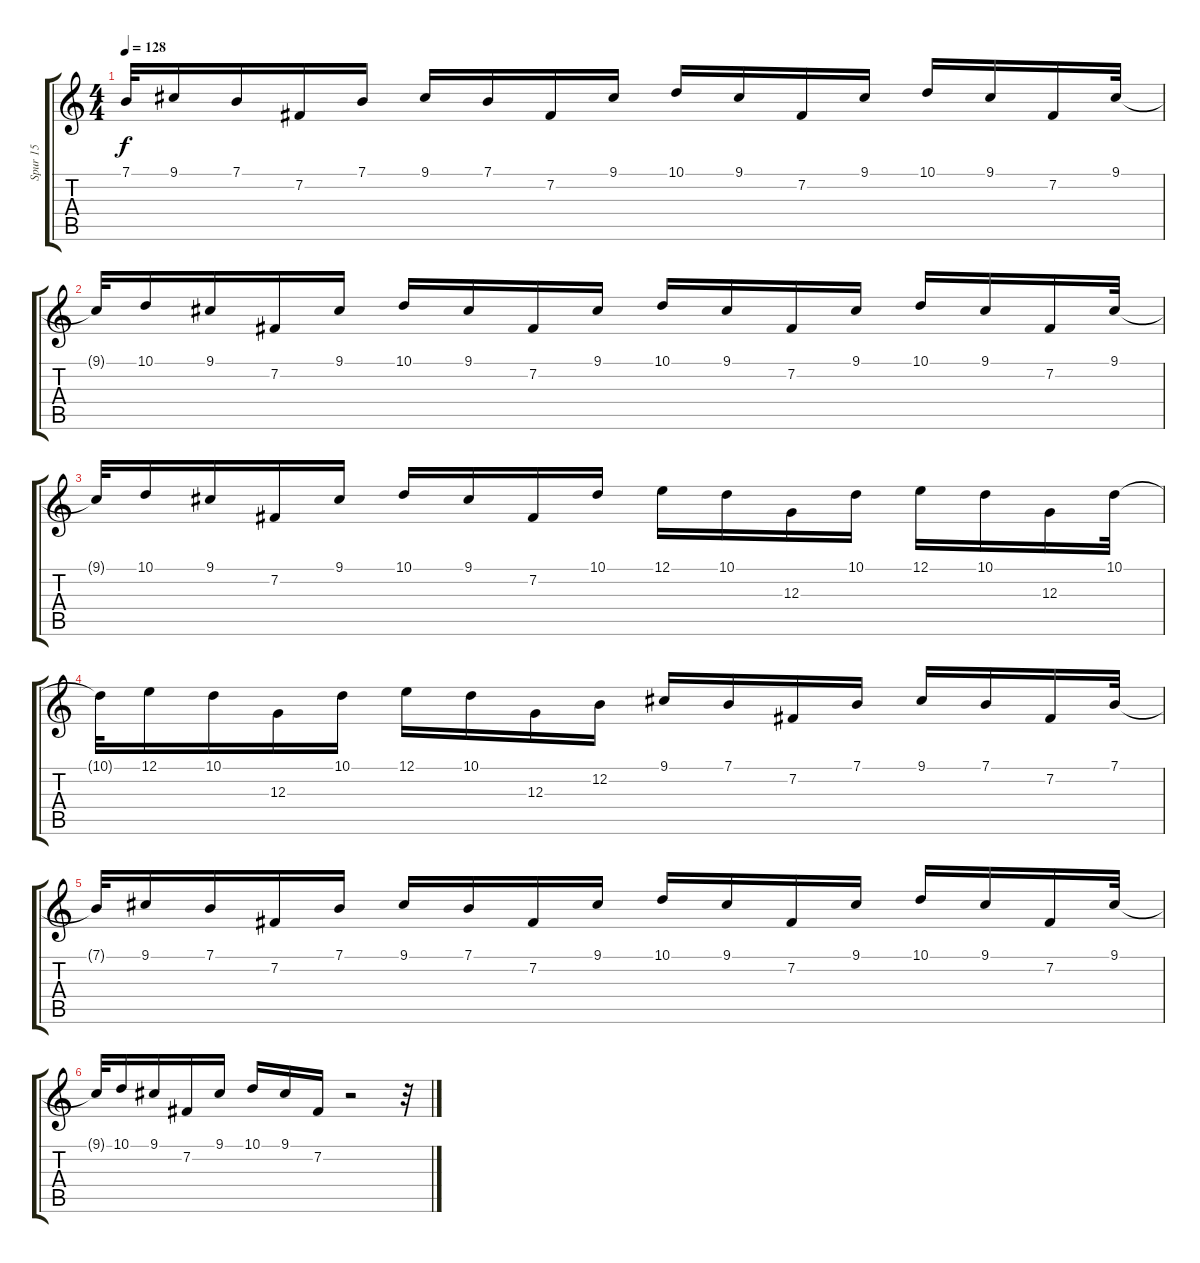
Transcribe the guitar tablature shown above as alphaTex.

\track ("Spur 15" "Spur 15") {instrument lead8bassandlead}
\staff {score tabs}
\tuning (E4 B3 G3 D3 A2 E2) {hide}
\ts (4 4)
\tempo 128
\clef g2
\ks c
7.1{t}.32{dy f} 9.1.16 7.1.16 7.2.16 7.1.16 9.1.16 7.1.16 7.2.16 9.1.16 10.1.16 9.1.16 7.2.16 9.1.16 10.1.16 9.1.16 7.2.16 9.1.32 |
9.1{t}.32 10.1.16 9.1.16 7.2.16 9.1.16 10.1.16 9.1.16 7.2.16 9.1.16 10.1.16 9.1.16 7.2.16 9.1.16 10.1.16 9.1.16 7.2.16 9.1.32 |
9.1{t}.32 10.1.16 9.1.16 7.2.16 9.1.16 10.1.16 9.1.16 7.2.16 10.1.16 12.1.16 10.1.16 12.3.16 10.1.16 12.1.16 10.1.16 12.3.16 10.1.32 |
10.1{t}.32 12.1.16 10.1.16 12.3.16 10.1.16 12.1.16 10.1.16 12.3.16 12.2.16 9.1.16 7.1.16 7.2.16 7.1.16 9.1.16 7.1.16 7.2.16 7.1.32 |
7.1{t}.32 9.1.16 7.1.16 7.2.16 7.1.16 9.1.16 7.1.16 7.2.16 9.1.16 10.1.16 9.1.16 7.2.16 9.1.16 10.1.16 9.1.16 7.2.16 9.1.32 |
9.1{t}.32 10.1.16 9.1.16 7.2.16 9.1.16 10.1.16 9.1.16 7.2.16 r.2 r.32
